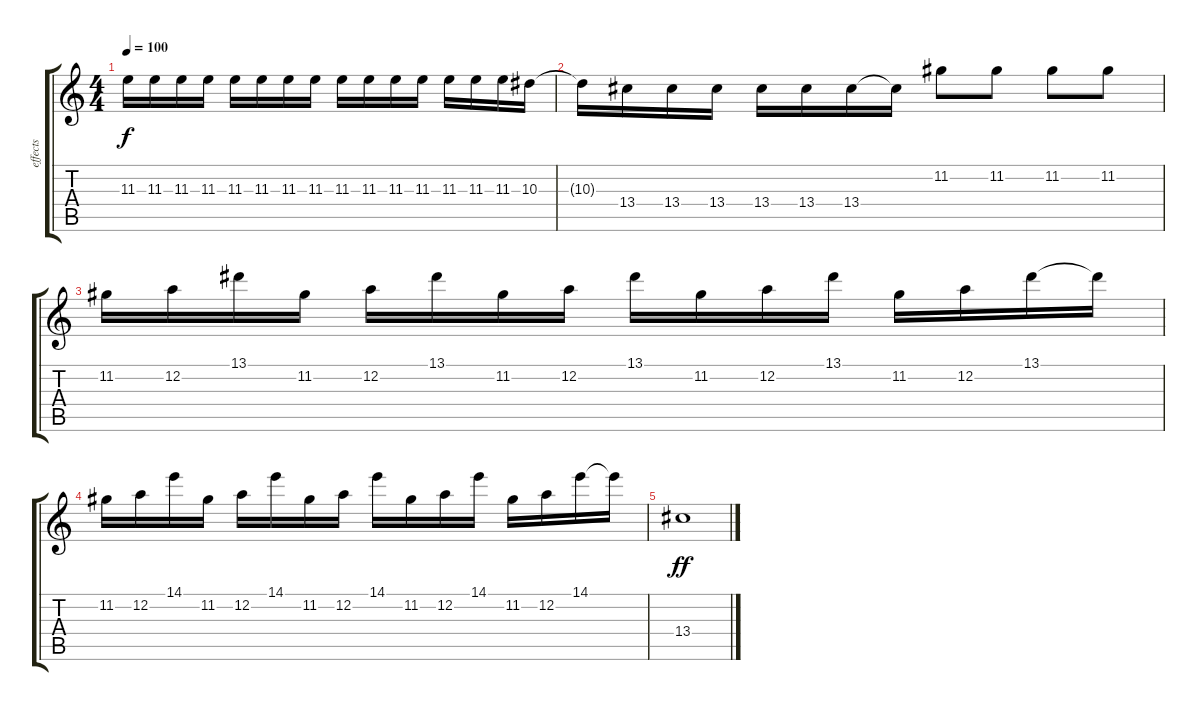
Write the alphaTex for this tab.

\track ("effects" "effects") {instrument distortionguitar}
\staff {score tabs}
\tuning (D4 A3 F3 C3 G2 C2) {hide}
\ts (4 4)
\tempo 100
\clef g2
\ks c
11.3.16{dy f} 11.3.16 11.3.16 11.3.16 11.3.16 11.3.16 11.3.16 11.3.16 11.3.16 11.3.16 11.3.16 11.3.16 11.3.16 11.3.16 11.3.16 10.3.16 |
10.3{t}.16 13.4.16 13.4.16 13.4.16 13.4.16 13.4.16 13.4.16 13.4{t}.16 11.2.8 11.2.8 11.2.8 11.2.8 |
11.2.16 12.2.16 13.1.16 11.2.16 12.2.16 13.1.16 11.2.16 12.2.16 13.1.16 11.2.16 12.2.16 13.1.16 11.2.16 12.2.16 13.1.16 13.1{t}.16 |
11.2.16 12.2.16 14.1.16 11.2.16 12.2.16 14.1.16 11.2.16 12.2.16 14.1.16 11.2.16 12.2.16 14.1.16 11.2.16 12.2.16 14.1.16 14.1{t}.16 |
13.4.1{dy ff}
